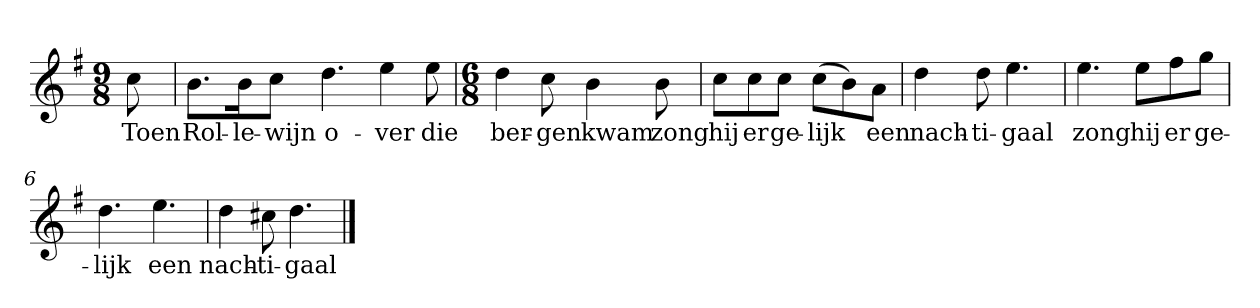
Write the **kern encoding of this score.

**kern	**text
*part1	*part1
*staff1	*staff1
*clefG2	*
*k[f#]	*
*G:	*
*M9/8	*
*MM120	*
=	=
8cc	Toen
=1	=1
8.b\L	Rol-
16b\K	-le-
8cc\J	-wijn
4.dd	o-
4ee	-ver
8ee	die
=2	=2
*M6/8	*
4dd	ber-
8cc	-gen
4b	kwam
8b	zong
=3	=3
8cc\L	hij
8cc\	er
8cc\J	ge-
(8cc\L	-lijk
8b\)	.
8a\J	een
=4	=4
4dd	nach-
8dd	-ti-
4.ee	-gaal
=5	=5
4.ee	zong
8ee\L	hij
8ff#\	er
8gg\J	ge-
=6	=6
4.dd	-lijk
4.ee	een
=7	=7
4dd	nach-
8cc#X	-ti-
4.dd	-gaal
==	==
*-	*-
